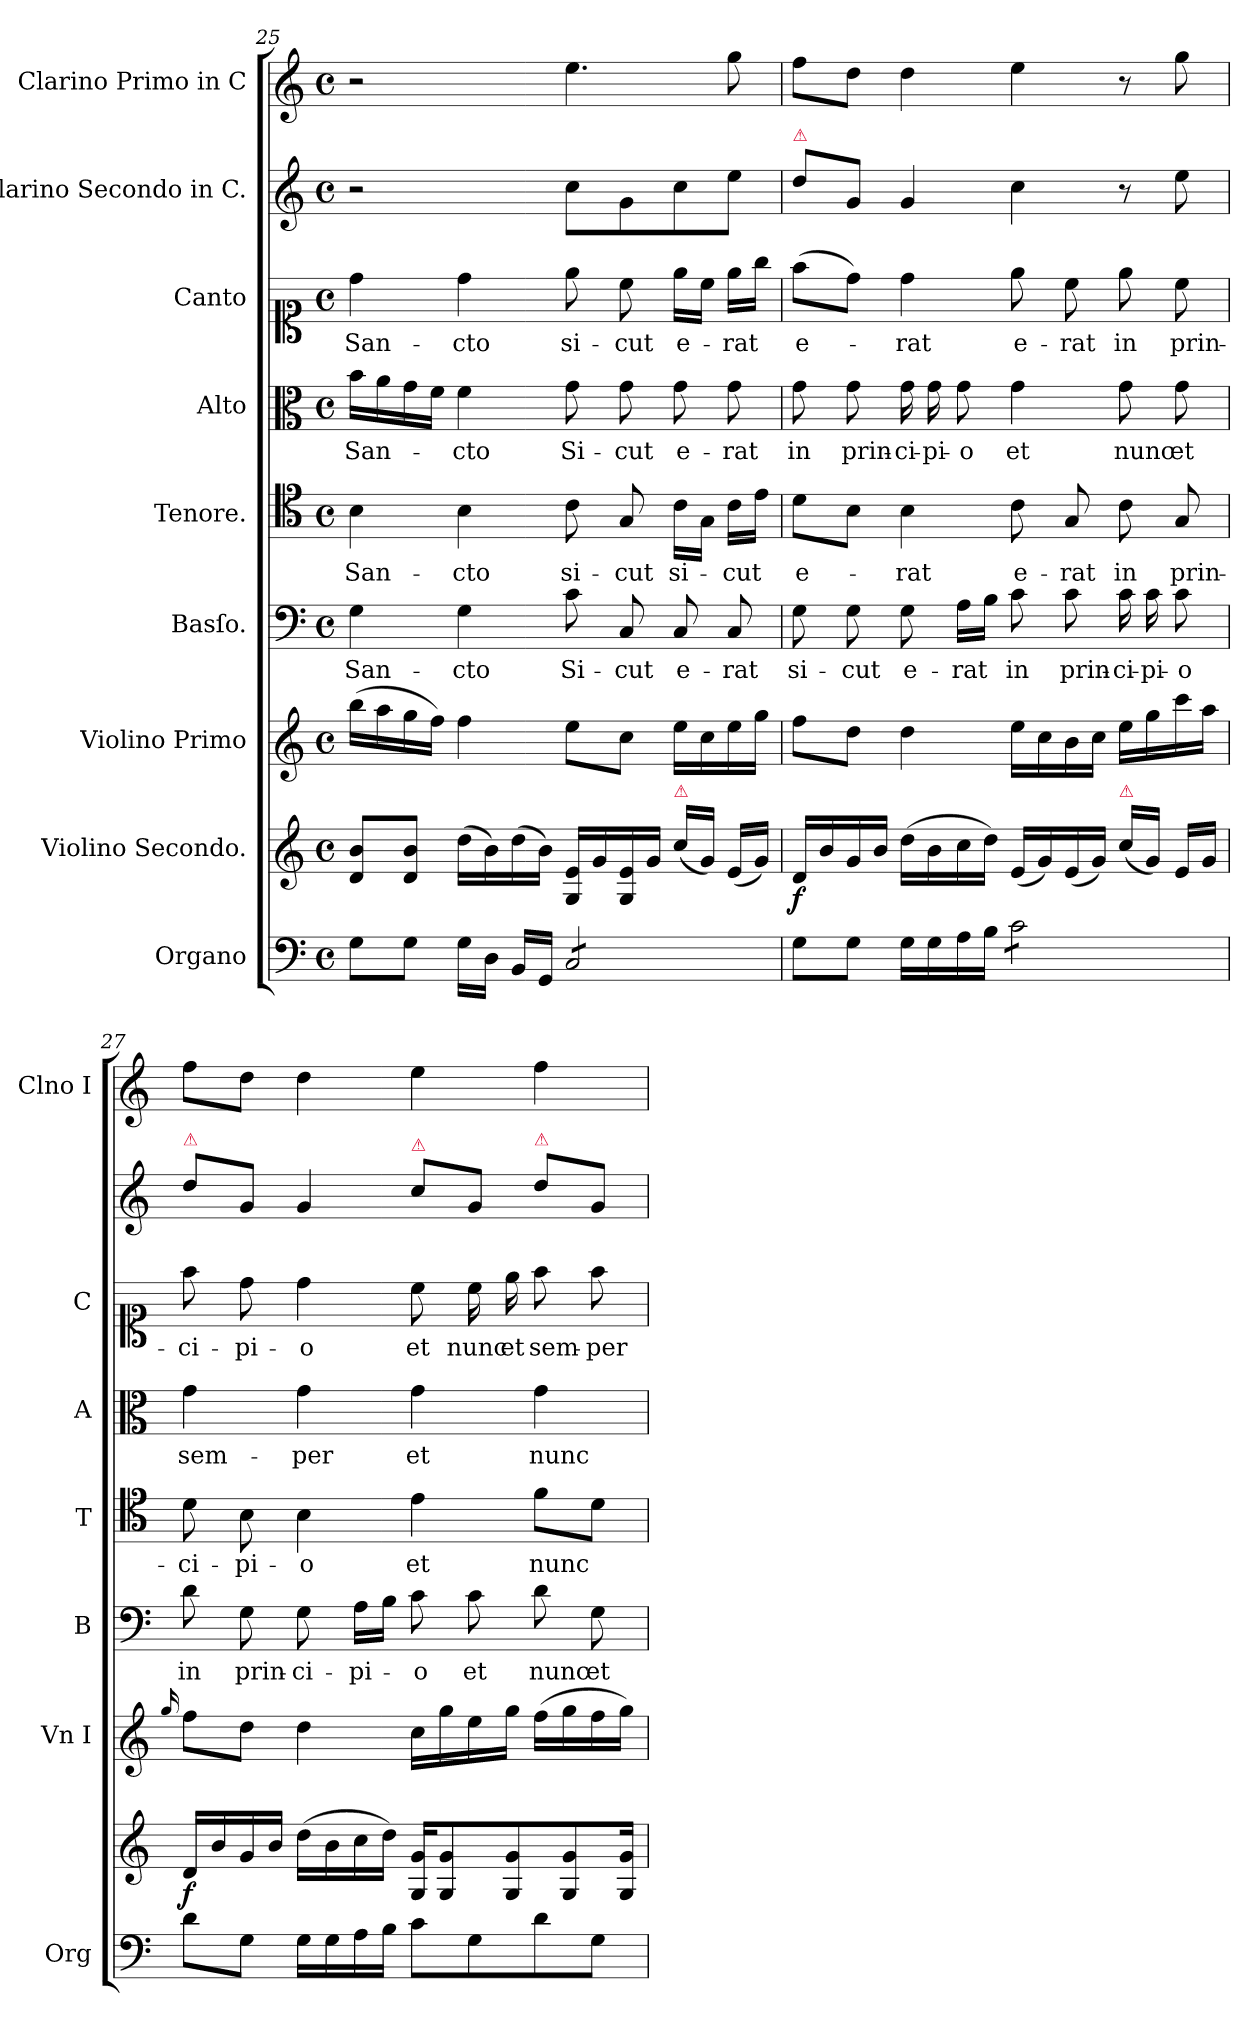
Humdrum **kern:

**kern	**kern	**dynam	**kern	**dynam	**kern	**text	**kern	**text	**kern	**text	**kern	**text	**kern	**kern
*part9	*part8	*part8	*part7	*part7	*part6	*part6	*part5	*part5	*part4	*part4	*part3	*part3	*part2	*part1
*staff9	*staff8	*staff8	*staff7	*staff7	*staff6	*staff6	*staff5	*staff5	*staff4	*staff4	*staff3	*staff3	*staff2	*staff1
*I"Organo	*I"Violino Secondo.	*	*I"Violino Primo	*	*I"Basſo.	*	*I"Tenore.	*	*I"Alto	*	*I"Canto	*	*I"Clarino Secondo in C.	*I"Clarino Primo in C
*I'Org	*	*	*I'Vn I	*	*I'B	*	*I'T	*	*I'A	*	*I'C	*	*	*I'Clno I
*clefF4	*clefG2	*	*clefG2	*	*clefF4	*	*clefC4	*	*clefC3	*	*clefC1	*	*clefG2	*clefG2
*k[]	*k[]	*	*k[]	*	*k[]	*	*k[]	*	*k[]	*	*k[]	*	*k[]	*k[]
*M4/4	*M4/4	*	*M4/4	*	*M4/4	*	*M4/4	*	*M4/4	*	*M4/4	*	*M4/4	*M4/4
*met(c)	*met(c)	*	*met(c)	*	*met(c)	*	*met(c)	*	*met(c)	*	*met(c)	*	*met(c)	*met(c)
=25	=25	=25	=25	=25	=25	=25	=25	=25	=25	=25	=25	=25	=25	=25
8G\L	8d/ 8b/L	.	(16bb\LL	.	4G\	San-	4B\	San-	16b\LL	San-	4dd\	San-	2r	2r
.	.	.	16aa\	.	.	.	.	.	16a\	.	.	.	.	.
8G\J	8d/ 8b/J	.	16gg\	.	.	.	.	.	16g\	.	.	.	.	.
.	.	.	16ff\JJ)	.	.	.	.	.	16f\JJ	.	.	.	.	.
16G\LL	(16dd\LL	.	4ff\	.	4G\	-cto	4B\	-cto	4f\	-cto	4dd\	-cto	.	.
16D\JJ	16b\)	.	.	.	.	.	.	.	.	.	.	.	.	.
16BB/LL	(16dd\	.	.	.	.	.	.	.	.	.	.	.	.	.
16GG/JJ	16b\JJ)	.	.	.	.	.	.	.	.	.	.	.	.	.
!LO:TX:a:i:t=Tutti	!	!	!	!	!	!	!	!	!	!	!	!	!	!
!	!	!	!	!LO:DY:b	!	!	!	!	!	!	!	!	!	!
*tremolo	*	*	*	*	*	*	*	*	*	*	*	*	*	*
8C/L	16G/ 16e/LL	.	8ee\L	forte	8c\	Si-	8c\	si-	8g\	Si-	8ee\	si-	8cc\L	4.ee\
.	16g/	for	.	.	.	.	.	.	.	.	.	.	.	.
8C/	16G/ 16e/	.	8cc\J	.	8C/	-cut	8G/	-cut	8g\	-cut	8cc\	-cut	8g\	.
.	16g/JJ	.	.	.	.	.	.	.	.	.	.	.	.	.
!	!LO:TX:a:i:color=crimson:t=⚠	!	!	!	!	!	!	!	!	!	!	!	!	!
8C/	(16cc\LL	.	16ee\LL	.	8C/	e-	16c\LL	si-	8g\	e-	16ee\LL	e-	8cc\	.
.	16g/JJ)	.	16cc\	.	.	.	16G\JJ	.	.	.	16cc\JJ	.	.	.
8C/J	(16e/LL	.	16ee\	.	8C/	-rat	16c\LL	-cut	8g\	-rat	16ee\LL	-rat	8ee\J	8gg\
*Xtremolo	*	*	*	*	*	*	*	*	*	*	*	*	*	*
.	16g/JJ)	.	16gg\JJ	.	.	.	16e\JJ	.	.	.	16gg\JJ	.	.	.
=26	=26	=26	=26	=26	=26	=26	=26	=26	=26	=26	=26	=26	=26	=26
!	!	!	!	!	!	!	!	!	!	!	!	!	!LO:TX:a:i:color=crimson:t=⚠	!
8G\L	16d/LL	f	8ff\L	.	8G\	si-	8d\L	e-	8g\	in	(8ff\L	e-	8dd\L	8ff\L
.	16b/	.	.	.	.	.	.	.	.	.	.	.	.	.
8G\J	16g/	.	8dd\J	.	8G\	-cut	8B\J	.	8g\	prin-	8dd\J)	.	8g/J	8dd\J
.	16b/JJ	.	.	.	.	.	.	.	.	.	.	.	.	.
16G\LL	(16dd\LL	.	4dd\	.	8G\	e-	4B\	-rat	16g\	-ci-	4dd\	-rat	4g/	4dd\
16G\	16b\	.	.	.	.	.	.	.	16g\	-pi-	.	.	.	.
16A\	16cc\	.	.	.	16A\LL	-rat	.	.	8g\	-o	.	.	.	.
16B\JJ	16dd\JJ)	.	.	.	16B\JJ	.	.	.	.	.	.	.	.	.
*tremolo	*	*	*	*	*	*	*	*	*	*	*	*	*	*
8c\L	(16e/LL	.	16ee\LL	.	8c\	in	8c\	e-	4g\	et	8ee\	e-	4cc\	4ee\
.	16g/)	.	16cc\	.	.	.	.	.	.	.	.	.	.	.
8c\	(16e/	.	16b\	.	8c\	prin-	8G/	-rat	.	.	8cc\	-rat	.	.
.	16g/JJ)	.	16cc\JJ	.	.	.	.	.	.	.	.	.	.	.
!	!LO:TX:a:i:color=crimson:t=⚠	!	!	!	!	!	!	!	!	!	!	!	!	!
8c\	(16cc\LL	.	16ee\LL	.	16c\	-ci-	8c\	in	8g\	nunc	8ee\	in	8r	8r
.	16g/JJ)	.	16gg\	.	16c\	-pi-	.	.	.	.	.	.	.	.
8c\J	16e/LL	.	16ccc\	.	8c\	-o	8G/	prin-	8g\	et	8cc\	prin-	8ee\	8gg\
*Xtremolo	*	*	*	*	*	*	*	*	*	*	*	*	*	*
.	16g/JJ	.	16aa\JJ	.	.	.	.	.	.	.	.	.	.	.
=27	=27	=27	=27	=27	=27	=27	=27	=27	=27	=27	=27	=27	=27	=27
.	.	.	16qqgg/	.	.	.	.	.	.	.	.	.	.	.
!	!	!	!	!	!	!	!	!	!	!	!	!	!LO:TX:a:i:color=crimson:t=⚠	!
8d\L	16d/LL	f	8ff\L	.	8d\	in	8d\	-ci-	4g\	sem-	8ff\	-ci-	8dd\L	8ff\L
.	16b/	.	.	.	.	.	.	.	.	.	.	.	.	.
8G\J	16g/	.	8dd\J	.	8G\	prin-	8B\	-pi-	.	.	8dd\	-pi-	8g/J	8dd\J
.	16b/JJ	.	.	.	.	.	.	.	.	.	.	.	.	.
16G\LL	(16dd\LL	.	4dd\	.	8G\	-ci-	4B\	-o	4g\	-per	4dd\	-o	4g/	4dd\
16G\	16b\	.	.	.	.	.	.	.	.	.	.	.	.	.
16A\	16cc\	.	.	.	16A\LL	-pi-	.	.	.	.	.	.	.	.
16B\JJ	16dd\JJ)	.	.	.	16B\JJ	.	.	.	.	.	.	.	.	.
!	!	!	!	!	!	!	!	!	!	!	!	!	!LO:TX:a:i:color=crimson:t=⚠	!
8c\L	16G/ 16g/KL	.	16cc\LL	.	8c\	-o	4e\	et	4g\	et	8cc\	et	8cc\L	4ee\
.	8G/ 8g/	.	16gg\	.	.	.	.	.	.	.	.	.	.	.
8G\	.	.	16ee\	.	8c\	et	.	.	.	.	16cc\	nunc	8g/J	.
.	8G/ 8g/	.	16gg\JJ	.	.	.	.	.	.	.	16ee\	et	.	.
!	!	!	!	!	!	!	!	!	!	!	!	!	!LO:TX:a:i:color=crimson:t=⚠	!
8d\	.	.	(16ff\LL	.	8d\	nunc	8f\L	nunc	4g\	nunc	8ff\	sem-	8dd\L	4ff\
.	8G/ 8g/	.	16gg\	.	.	.	.	.	.	.	.	.	.	.
8G\J	.	.	16ff\	.	8G\	et	8d\J	.	.	.	8ff\	-per	8g/J	.
.	16G/ 16g/Jk	.	16gg\JJ)	.	.	.	.	.	.	.	.	.	.	.
=	=	=	=	=	=	=	=	=	=	=	=	=	=	=
*-	*-	*-	*-	*-	*-	*-	*-	*-	*-	*-	*-	*-	*-	*-
